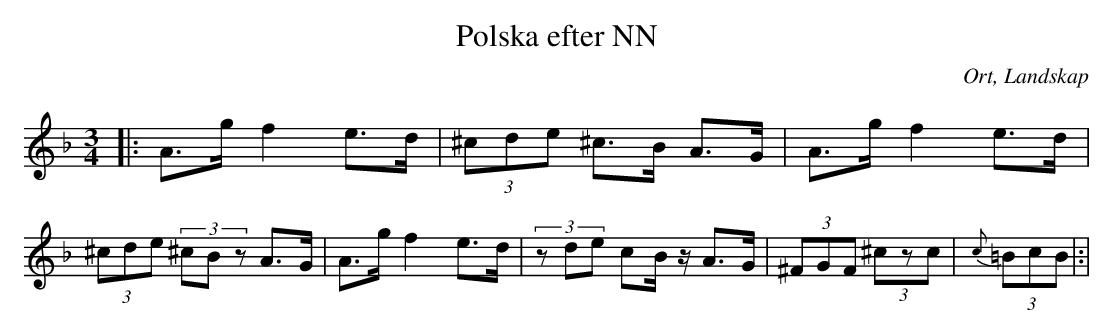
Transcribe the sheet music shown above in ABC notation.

X:1
T:Polska efter NN
O:Ort, Landskap
M:3/4
L:1/8
K:Dm
|: A>g f2 e>d|(3^cde ^c>B A>G|A>g f2 e>d|(3^cde (3^cBz A>G|A>g f2 e>d|(3zde cB/z/ A>G|(3^FGF (3^czc|{c}(3=BcB|:|
